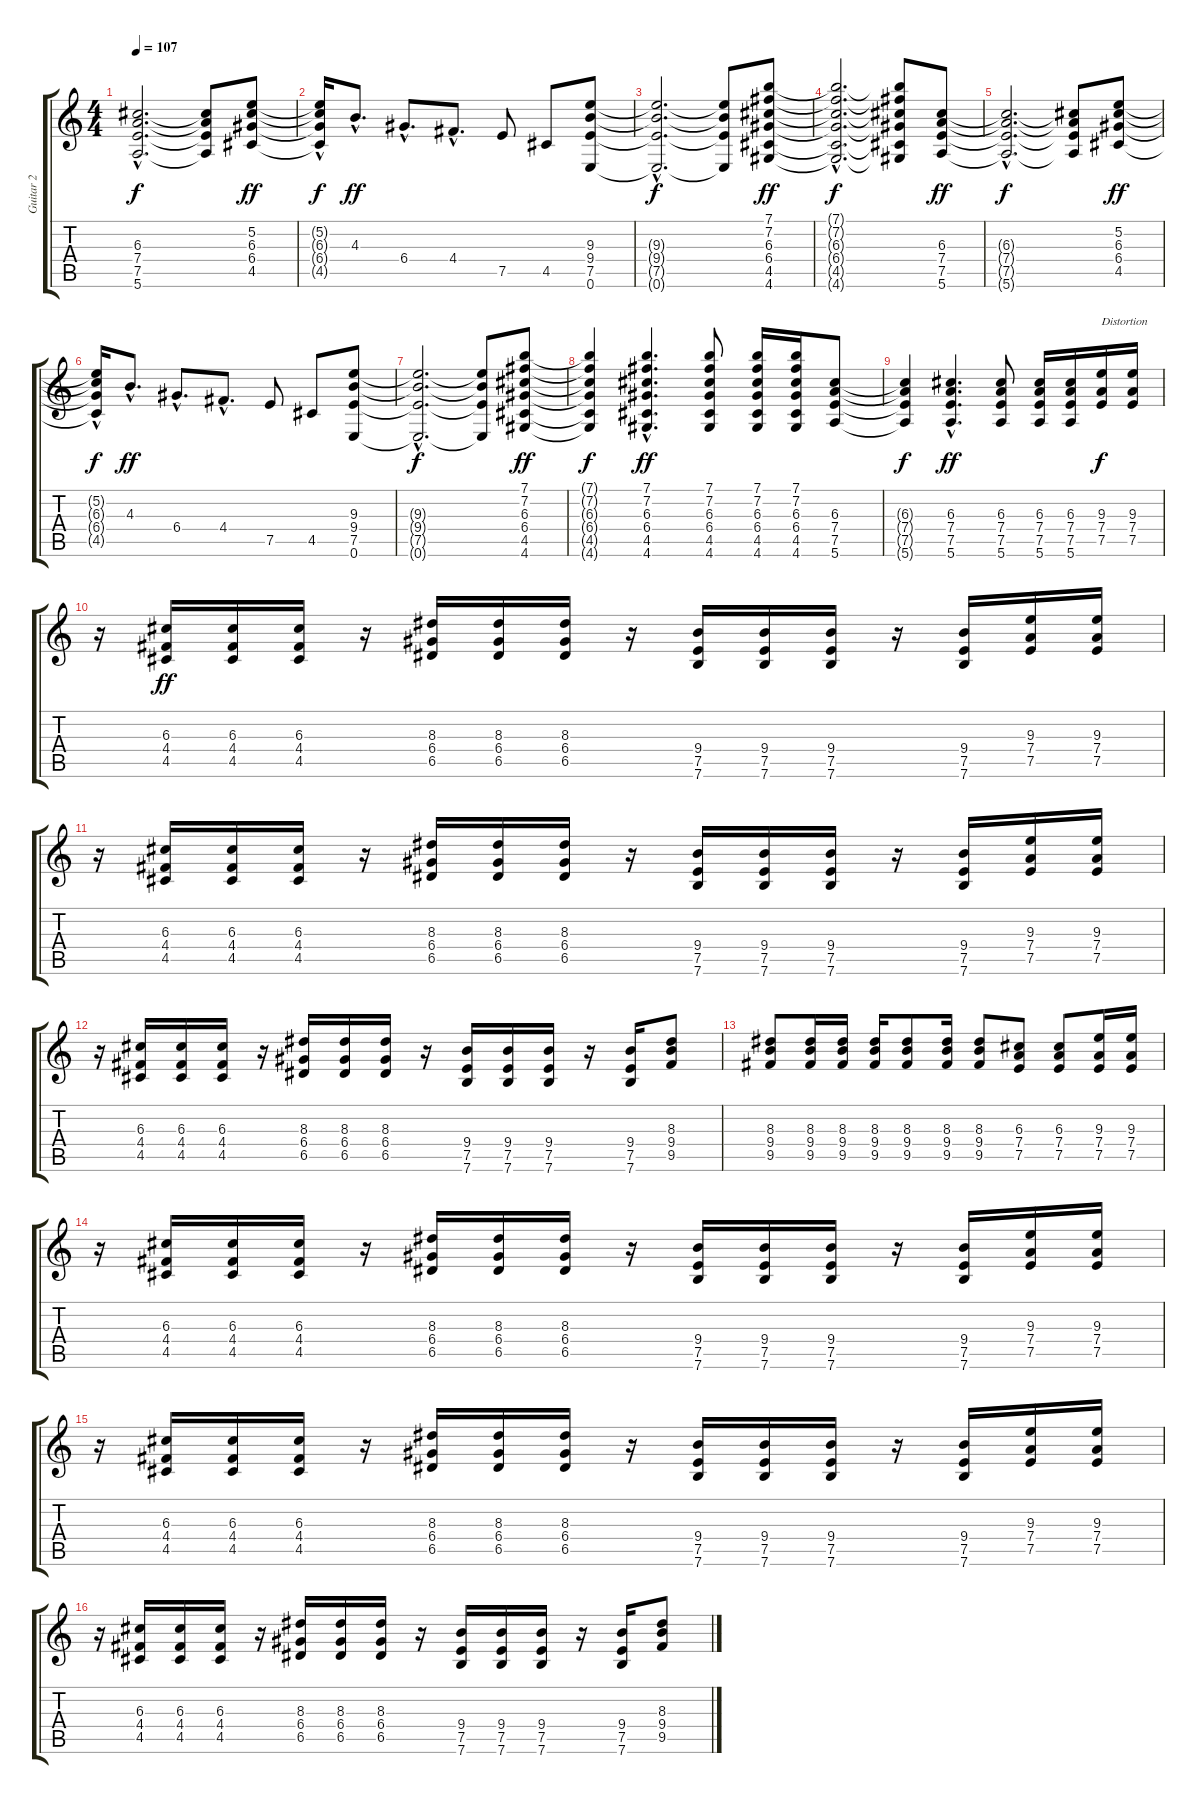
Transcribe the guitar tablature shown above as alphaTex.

\track ("Guitar 2" "Guitar 2") {instrument electricguitarclean}
\staff {score tabs}
\tuning (E4 B3 G3 D3 A2 E2) {hide}
\ts (4 4)
\tempo 107
\clef g2
\ks c
(6.3{hac t} 7.4{hac t} 7.5{hac t} 5.6{hac t}).2{d dy f} (6.3{t} 7.4{t} 7.5{t} 5.6{t}).8 (5.2 6.3 6.4 4.5).8{dy ff} |
(5.2{hac t} 6.3{t} 6.4{t} 4.5{t}).16{dy f} 4.3{hac}.8{d dy ff} 6.4{hac}.8{d} 4.4{hac}.8{d} 7.5.8 4.5.8 (9.3 9.4 7.5 0.6).8 |
(9.3{hac t} 9.4{hac t} 7.5{hac t} 0.6{hac t}).2{d dy f} (9.3{t} 9.4{t} 7.5{t} 0.6{t}).8 (7.1 7.2 6.3 6.4 4.5 4.6).8{dy ff} |
(7.1{hac t} 7.2{hac t} 6.3{hac t} 6.4{hac t} 4.5{hac t} 4.6{hac t}).2{d dy f} (7.1{t} 7.2{t} 6.3{t} 6.4{t} 4.5{t} 4.6{t}).8 (6.3 7.4 7.5 5.6).8{dy ff} |
(6.3{hac t} 7.4{hac t} 7.5{hac t} 5.6{hac t}).2{d dy f} (6.3{t} 7.4{t} 7.5{t} 5.6{t}).8 (5.2 6.3 6.4 4.5).8{dy ff} |
(5.2{hac t} 6.3{t} 6.4{t} 4.5{t}).16{dy f} 4.3{hac}.8{d dy ff} 6.4{hac}.8{d} 4.4{hac}.8{d} 7.5.8 4.5.8 (9.3 9.4 7.5 0.6).8 |
(9.3{hac t} 9.4{hac t} 7.5{hac t} 0.6{hac t}).2{d dy f} (9.3{t} 9.4{t} 7.5{t} 0.6{t}).8 (7.1 7.2 6.3 6.4 4.5 4.6).8{dy ff} |
(7.1{t} 7.2{t} 6.3{t} 6.4{t} 4.5{t} 4.6{t}).4{dy f} (7.1{hac} 7.2{hac} 6.3 6.4{hac} 4.5 4.6{hac}).4{d dy ff} (7.1 7.2 6.3 6.4 4.5 4.6).8 (7.1 7.2 6.3 6.4 4.5 4.6).16 (7.1 7.2 6.3 6.4 4.5 4.6).16 (6.3 7.4 7.5 5.6).8 |
(6.3{t} 7.4{t} 7.5{t} 5.6{t}).4{dy f} (6.3{hac} 7.4{hac} 7.5{hac} 5.6{hac}).4{d dy ff} (6.3 7.4 7.5 5.6).8 (6.3 7.4 7.5 5.6).16 (6.3 7.4 7.5 5.6).16 (9.3 7.4 7.5).16{txt "Distortion" dy f instrument overdrivenguitar} (9.3 7.4 7.5).16 |
r.16 (6.3 4.4 4.5).16{dy ff} (6.3 4.4 4.5).16 (6.3 4.4 4.5).16 r.16 (8.3 6.4 6.5).16 (8.3 6.4 6.5).16 (8.3 6.4 6.5).16 r.16 (9.4 7.5 7.6).16 (9.4 7.5 7.6).16 (9.4 7.5 7.6).16 r.16 (9.4 7.5 7.6).16 (9.3 7.4 7.5).16 (9.3 7.4 7.5).16 |
r.16 (6.3 4.4 4.5).16 (6.3 4.4 4.5).16 (6.3 4.4 4.5).16 r.16 (8.3 6.4 6.5).16 (8.3 6.4 6.5).16 (8.3 6.4 6.5).16 r.16 (9.4 7.5 7.6).16 (9.4 7.5 7.6).16 (9.4 7.5 7.6).16 r.16 (9.4 7.5 7.6).16 (9.3 7.4 7.5).16 (9.3 7.4 7.5).16 |
r.16 (6.3 4.4 4.5).16 (6.3 4.4 4.5).16 (6.3 4.4 4.5).16 r.16 (8.3 6.4 6.5).16 (8.3 6.4 6.5).16 (8.3 6.4 6.5).16 r.16 (9.4 7.5 7.6).16 (9.4 7.5 7.6).16 (9.4 7.5 7.6).16 r.16 (9.4 7.5 7.6).16 (8.3 9.4 9.5).8 |
(8.3 9.4 9.5).8 (8.3 9.4 9.5).16 (8.3 9.4 9.5).16 (8.3 9.4 9.5).16 (8.3 9.4 9.5).8 (8.3 9.4 9.5).16 (8.3 9.4 9.5).8 (6.3 7.4 7.5).8 (6.3 7.4 7.5).8 (9.3 7.4 7.5).16 (9.3 7.4 7.5).16 |
r.16 (6.3 4.4 4.5).16 (6.3 4.4 4.5).16 (6.3 4.4 4.5).16 r.16 (8.3 6.4 6.5).16 (8.3 6.4 6.5).16 (8.3 6.4 6.5).16 r.16 (9.4 7.5 7.6).16 (9.4 7.5 7.6).16 (9.4 7.5 7.6).16 r.16 (9.4 7.5 7.6).16 (9.3 7.4 7.5).16 (9.3 7.4 7.5).16 |
r.16 (6.3 4.4 4.5).16 (6.3 4.4 4.5).16 (6.3 4.4 4.5).16 r.16 (8.3 6.4 6.5).16 (8.3 6.4 6.5).16 (8.3 6.4 6.5).16 r.16 (9.4 7.5 7.6).16 (9.4 7.5 7.6).16 (9.4 7.5 7.6).16 r.16 (9.4 7.5 7.6).16 (9.3 7.4 7.5).16 (9.3 7.4 7.5).16 |
r.16 (6.3 4.4 4.5).16 (6.3 4.4 4.5).16 (6.3 4.4 4.5).16 r.16 (8.3 6.4 6.5).16 (8.3 6.4 6.5).16 (8.3 6.4 6.5).16 r.16 (9.4 7.5 7.6).16 (9.4 7.5 7.6).16 (9.4 7.5 7.6).16 r.16 (9.4 7.5 7.6).16 (8.3 9.4 9.5).8
